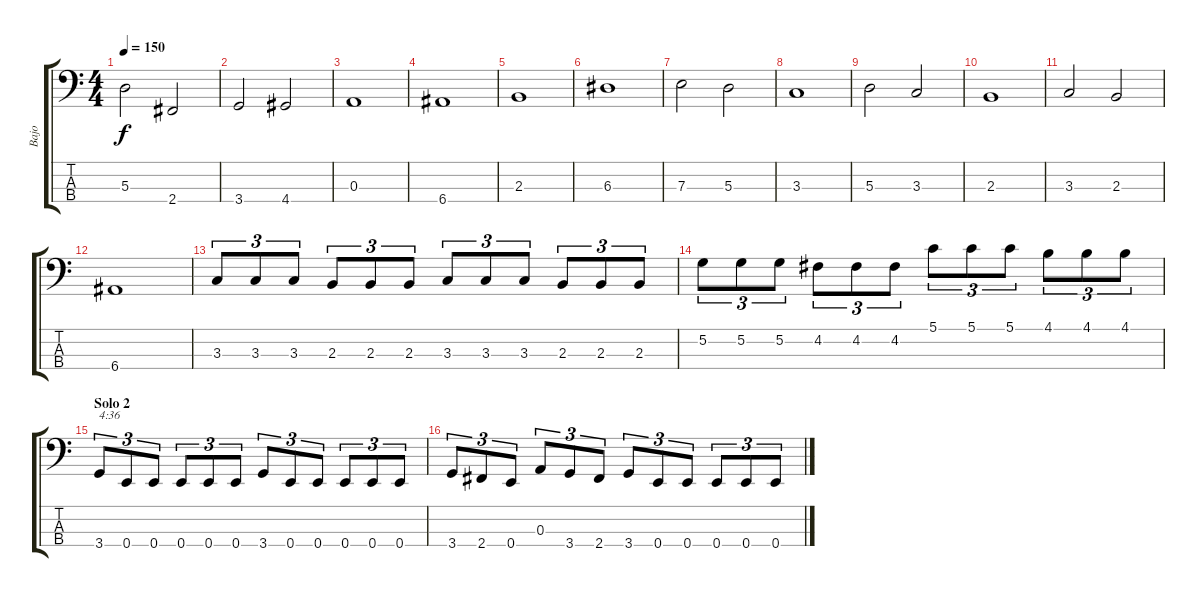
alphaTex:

\track ("Bajo" "Bajo") {instrument electricbassfinger}
\staff {score tabs}
\tuning (G2 D2 A1 E1) {hide}
\ts (4 4)
\tempo 150
\clef f4
\ks c
5.3.2{dy f} 2.4.2 |
3.4.2 4.4.2 |
0.3.1 |
6.4.1 |
2.3.1 |
6.3.1 |
7.3.2 5.3.2 |
3.3.1 |
5.3.2 3.3.2 |
2.3.1 |
3.3.2 2.3.2 |
6.4.1 |
3.3.8{tu (3 2)} 3.3.8{tu (3 2)} 3.3.8{tu (3 2)} 2.3.8{tu (3 2)} 2.3.8{tu (3 2)} 2.3.8{tu (3 2)} 3.3.8{tu (3 2)} 3.3.8{tu (3 2)} 3.3.8{tu (3 2)} 2.3.8{tu (3 2)} 2.3.8{tu (3 2)} 2.3.8{tu (3 2)} |
5.2.8{tu (3 2)} 5.2.8{tu (3 2)} 5.2.8{tu (3 2)} 4.2.8{tu (3 2)} 4.2.8{tu (3 2)} 4.2.8{tu (3 2)} 5.1.8{tu (3 2)} 5.1.8{tu (3 2)} 5.1.8{tu (3 2)} 4.1.8{tu (3 2)} 4.1.8{tu (3 2)} 4.1.8{tu (3 2)} |
\section ("" "Solo 2")
3.4.8{tu (3 2) txt "4:36"} 0.4.8{tu (3 2)} 0.4.8{tu (3 2)} 0.4.8{tu (3 2)} 0.4.8{tu (3 2)} 0.4.8{tu (3 2)} 3.4.8{tu (3 2)} 0.4.8{tu (3 2)} 0.4.8{tu (3 2)} 0.4.8{tu (3 2)} 0.4.8{tu (3 2)} 0.4.8{tu (3 2)} |
3.4.8{tu (3 2)} 2.4.8{tu (3 2)} 0.4.8{tu (3 2)} 0.3.8{tu (3 2)} 3.4.8{tu (3 2)} 2.4.8{tu (3 2)} 3.4.8{tu (3 2)} 0.4.8{tu (3 2)} 0.4.8{tu (3 2)} 0.4.8{tu (3 2)} 0.4.8{tu (3 2)} 0.4.8{tu (3 2)}
